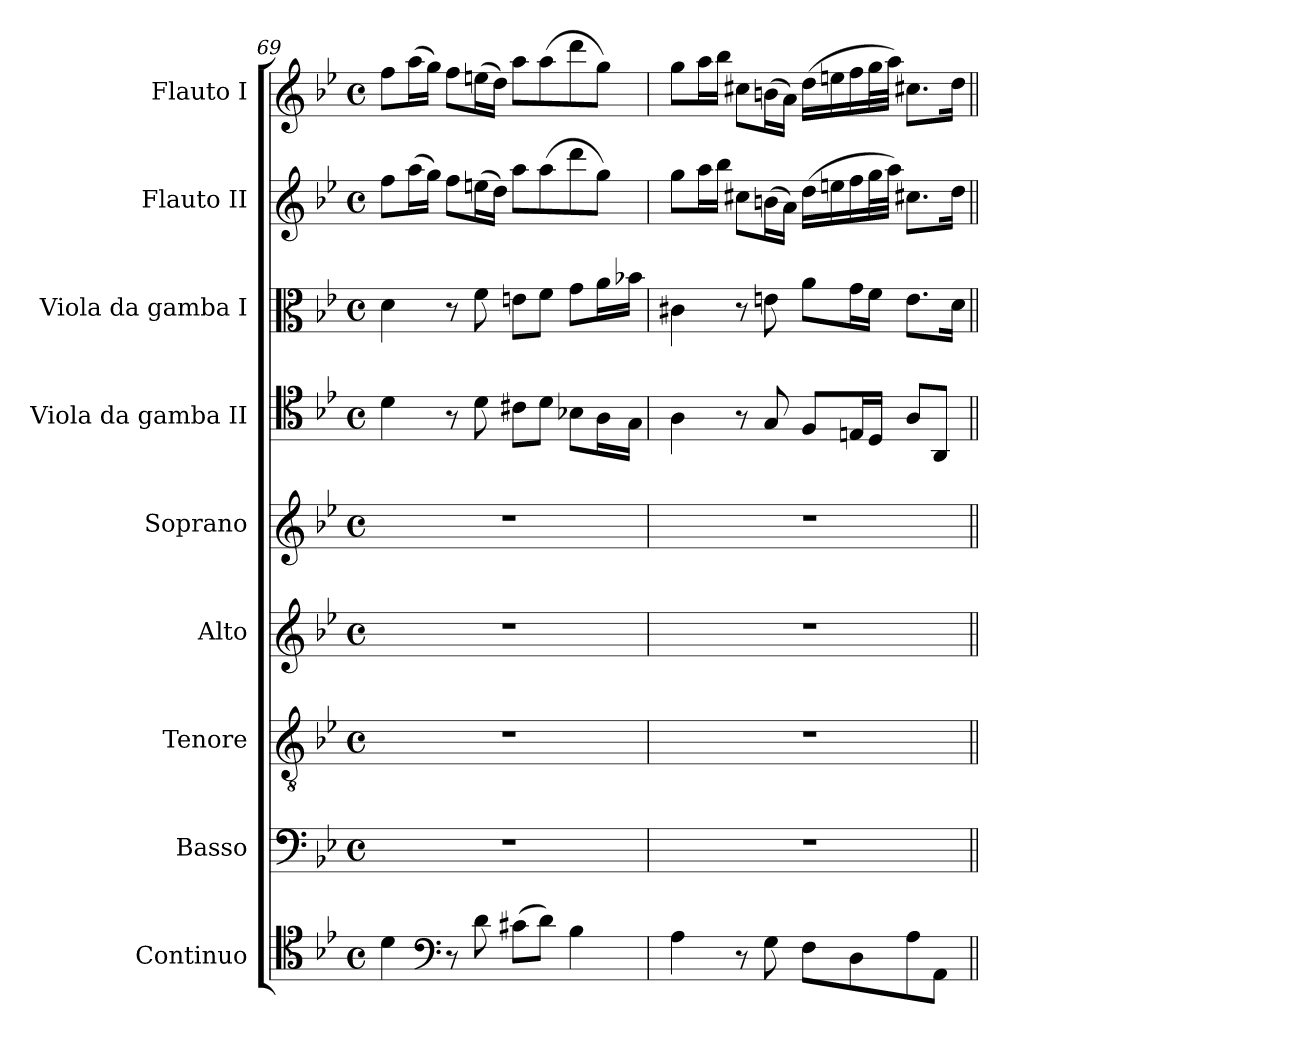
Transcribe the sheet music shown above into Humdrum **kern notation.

**kern	**kern	**kern	**kern	**kern	**kern	**kern	**kern	**kern
*part9	*part8	*part7	*part6	*part5	*part4	*part3	*part2	*part1
*staff9	*staff8	*staff7	*staff6	*staff5	*staff4	*staff3	*staff2	*staff1
*I"Continuo	*I"Basso	*I"Tenore	*I"Alto	*I"Soprano	*I"Viola da gamba II	*I"Viola da gamba I	*I"Flauto II	*I"Flauto I
*clefC4	*clefF4	*clefGv2	*clefG2	*clefG2	*clefC4	*clefC3	*clefG2	*clefG2
*	*	*ITrd7c12	*	*	*	*	*	*
*k[b-e-]	*k[b-e-]	*k[b-e-]	*k[b-e-]	*k[b-e-]	*k[b-e-]	*k[b-e-]	*k[b-e-]	*k[b-e-]
*B-:	*B-:	*B-:	*B-:	*B-:	*B-:	*B-:	*B-:	*B-:
*M4/4	*M4/4	*M4/4	*M4/4	*M4/4	*M4/4	*M4/4	*M4/4	*M4/4
*met(c)	*met(c)	*met(c)	*met(c)	*met(c)	*met(c)	*met(c)	*met(c)	*met(c)
=69	=69	=69	=69	=69	=69	=69	=69	=69
4di\	1r	1r	1r	1r	4di\	4di\	8ffi\L	8ffi\L
.	.	.	.	.	.	.	(16aai\L	(16aai\L
*clefF4	*	*	*	*	*	*	*	*
.	.	.	.	.	.	.	16ggi\JJ)	16ggi\JJ)
8r	.	.	.	.	8r	8r	8ffi\L	8ffi\L
8di\	.	.	.	.	8di\	8fi\	(16eeni\L	(16eeni\L
.	.	.	.	.	.	.	16ddi\JJ)	16ddi\JJ)
(8c#Xi\L	.	.	.	.	8c#Xi\L	8eni\L	8aai\L	8aai\L
8di\J)	.	.	.	.	8di\J	8fi\J	(8aai\	(8aai\
4B-i\	.	.	.	.	8B-Xi\L	8gi\L	8dddi\	8dddi\
.	.	.	.	.	16Ai\L	16ai\L	8ggi\J)	8ggi\J)
.	.	.	.	.	16Gi\JJ	16b-Xi\JJ	.	.
=70	=70	=70	=70	=70	=70	=70	=70	=70
4Ai\	1r	1r	1r	1r	4Ai\	4c#Xi\	8ggi\L	8ggi\L
.	.	.	.	.	.	.	16aai\L	16aai\L
.	.	.	.	.	.	.	16bb-i\JJ	16bb-i\JJ
8r	.	.	.	.	8r	8r	8cc#Xi\L	8cc#Xi\L
8Gi\	.	.	.	.	8Gi/	8eni\	(16bni\L	(16bni\L
.	.	.	.	.	.	.	16ai\JJ)	16ai\JJ)
8Fi\L	.	.	.	.	8Fi/L	8ai\L	(16ddi\LL	(16ddi\LL
.	.	.	.	.	.	.	16eeni\	16eeni\
8Di\	.	.	.	.	16Eni/L	16gi\L	16ffi\	16ffi\
.	.	.	.	.	16Di/JJ	16fi\JJ	32ggi\L	32ggi\L
.	.	.	.	.	.	.	32aai\JJJ)	32aai\JJJ)
8Ai\	.	.	.	.	8Ai/L	8.ei\L	8.cc#Xi\L	8.cc#Xi\L
8AAi\J	.	.	.	.	8AAi/J	.	.	.
.	.	.	.	.	.	16di\Jk	16ddi\Jk	16ddi\Jk
=||	=||	=||	=||	=||	=||	=||	=||	=||
*-	*-	*-	*-	*-	*-	*-	*-	*-
